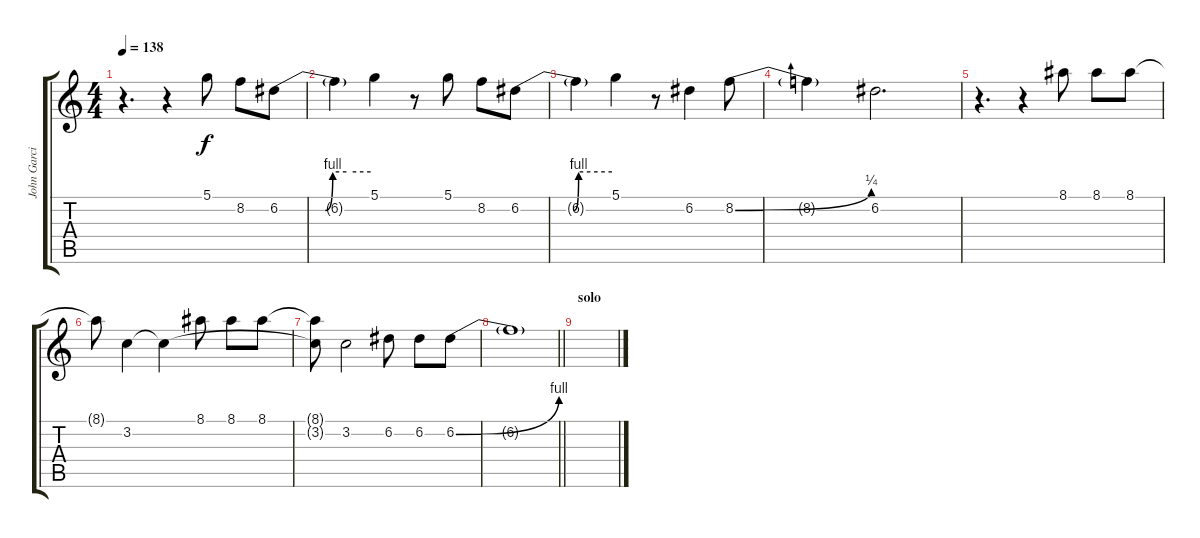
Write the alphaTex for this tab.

\track ("John Garcia" "John Garci") {instrument acousticguitarsteel}
\staff {score tabs}
\tuning (D4 A3 F3 C3 G2 C2) {hide}
\ts (4 4)
\tempo 138
\clef g2
\ks c
r.4{d dy f} r.4 5.1.8 8.2.8 6.2{be (custom 0 0 15 0 28 0 30 0 35 4 44 4 60 4)}.8 |
6.2{t}.4 5.1.4 r.8 5.1.8 8.2.8 6.2{be (custom 0 0 15 0 35 0 38 4 60 4)}.8 |
6.2{t}.4 5.1.4 r.8 6.2.4 8.2{be (bend 0 0 60 1)}.8 |
8.2{t}.4 6.2.2{d} |
r.4{d} r.4 8.1.8 8.1.8 8.1.8 |
8.1{t}.8 3.2.4 3.2{t}.4 8.1.8 8.1.8 8.1.8 |
(8.1{t} 3.2{t}).8 3.2.2 6.2.8 6.2.8 6.2{be (bend 0 0 60 4)}.8 |
\barLineRight lightlight
6.2{t}.1 |
\section ("" "solo")
